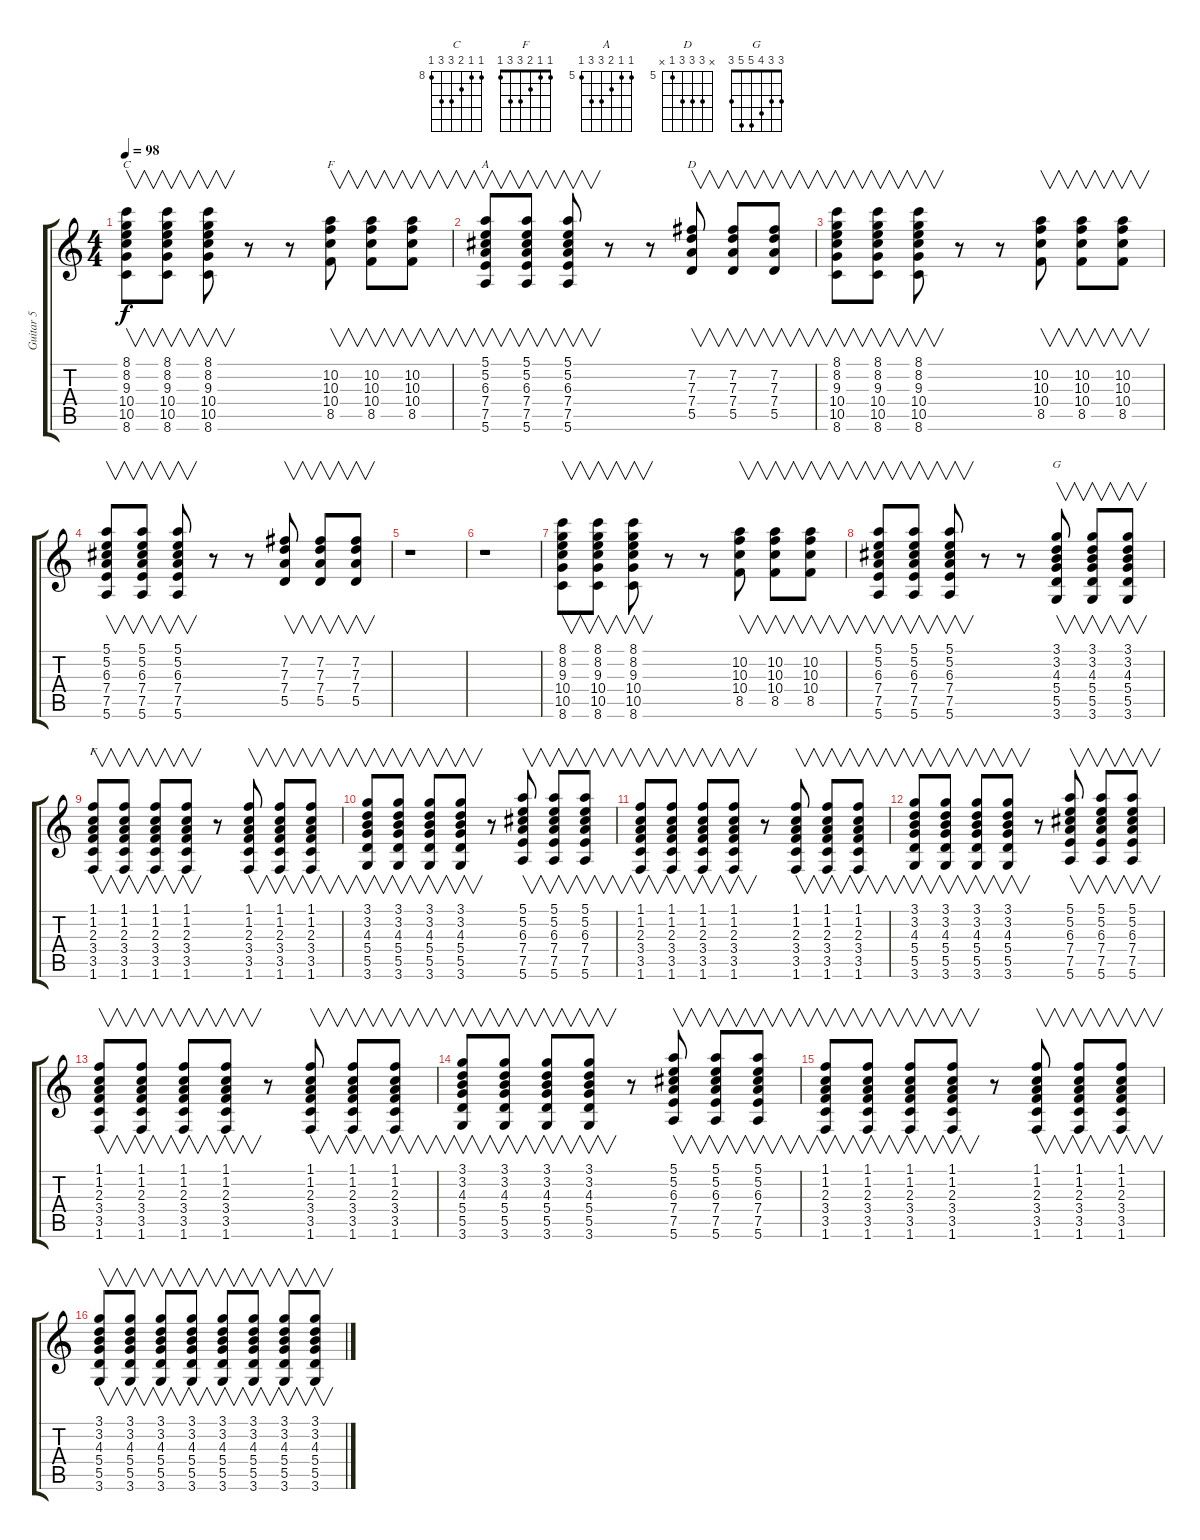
\track ("Guitar 5" "Guitar 5") {instrument distortionguitar}
\staff {score tabs}
\tuning (E4 B3 G3 D3 A2 E2) {hide}
\chord ("C" 8 8 9 10 10 8) {firstfret 8}
\chord ("F" x 10 10 10 8 x) {firstfret 8}
\chord ("A" 5 5 6 7 7 5) {firstfret 5}
\chord ("D" x 7 7 7 5 x) {firstfret 5}
\chord ("G" 3 3 4 5 5 3)
\chord ("F" 1 1 2 3 3 1)
\ts (4 4)
\tempo 98
\clef g2
\ks c
(8.1 8.2 9.3 10.4 10.5 8.6).8{v ch "C" dy f} (8.1 8.2 9.3 10.4 10.5 8.6).8{v} (8.1 8.2 9.3 10.4 10.5 8.6).8{v} r.8 r.8 (10.2 10.3 10.4 8.5).8{v ch "F"} (10.2 10.3 10.4 8.5).8{v} (10.2 10.3 10.4 8.5).8{v} |
(5.1 5.2 6.3 7.4 7.5 5.6).8{v ch "A"} (5.1 5.2 6.3 7.4 7.5 5.6).8{v} (5.1 5.2 6.3 7.4 7.5 5.6).8{v} r.8 r.8 (7.2 7.3 7.4 5.5).8{v ch "D"} (7.2 7.3 7.4 5.5).8{v} (7.2 7.3 7.4 5.5).8{v} |
(8.1 8.2 9.3 10.4 10.5 8.6).8{v} (8.1 8.2 9.3 10.4 10.5 8.6).8{v} (8.1 8.2 9.3 10.4 10.5 8.6).8{v} r.8 r.8 (10.2 10.3 10.4 8.5).8{v} (10.2 10.3 10.4 8.5).8{v} (10.2 10.3 10.4 8.5).8{v} |
(5.1 5.2 6.3 7.4 7.5 5.6).8{v} (5.1 5.2 6.3 7.4 7.5 5.6).8{v} (5.1 5.2 6.3 7.4 7.5 5.6).8{v} r.8 r.8 (7.2 7.3 7.4 5.5).8{v} (7.2 7.3 7.4 5.5).8{v} (7.2 7.3 7.4 5.5).8{v} |
r.1 |
r.1 |
(8.1 8.2 9.3 10.4 10.5 8.6).8{v} (8.1 8.2 9.3 10.4 10.5 8.6).8{v} (8.1 8.2 9.3 10.4 10.5 8.6).8{v} r.8 r.8 (10.2 10.3 10.4 8.5).8{v} (10.2 10.3 10.4 8.5).8{v} (10.2 10.3 10.4 8.5).8{v} |
(5.1 5.2 6.3 7.4 7.5 5.6).8{v} (5.1 5.2 6.3 7.4 7.5 5.6).8{v} (5.1 5.2 6.3 7.4 7.5 5.6).8{v} r.8 r.8 (3.1 3.2 4.3 5.4 5.5 3.6).8{v ch "G"} (3.1 3.2 4.3 5.4 5.5 3.6).8{v} (3.1 3.2 4.3 5.4 5.5 3.6).8{v} |
(1.1 1.2 2.3 3.4 3.5 1.6).8{v ch "F"} (1.1 1.2 2.3 3.4 3.5 1.6).8{v} (1.1 1.2 2.3 3.4 3.5 1.6).8{v} (1.1 1.2 2.3 3.4 3.5 1.6).8{v} r.8 (1.1 1.2 2.3 3.4 3.5 1.6).8{v} (1.1 1.2 2.3 3.4 3.5 1.6).8{v} (1.1 1.2 2.3 3.4 3.5 1.6).8{v} |
(3.1 3.2 4.3 5.4 5.5 3.6).8{v} (3.1 3.2 4.3 5.4 5.5 3.6).8{v} (3.1 3.2 4.3 5.4 5.5 3.6).8{v} (3.1 3.2 4.3 5.4 5.5 3.6).8{v} r.8 (5.1 5.2 6.3 7.4 7.5 5.6).8{v} (5.1 5.2 6.3 7.4 7.5 5.6).8{v} (5.1 5.2 6.3 7.4 7.5 5.6).8{v} |
(1.1 1.2 2.3 3.4 3.5 1.6).8{v} (1.1 1.2 2.3 3.4 3.5 1.6).8{v} (1.1 1.2 2.3 3.4 3.5 1.6).8{v} (1.1 1.2 2.3 3.4 3.5 1.6).8{v} r.8 (1.1 1.2 2.3 3.4 3.5 1.6).8{v} (1.1 1.2 2.3 3.4 3.5 1.6).8{v} (1.1 1.2 2.3 3.4 3.5 1.6).8{v} |
(3.1 3.2 4.3 5.4 5.5 3.6).8{v} (3.1 3.2 4.3 5.4 5.5 3.6).8{v} (3.1 3.2 4.3 5.4 5.5 3.6).8{v} (3.1 3.2 4.3 5.4 5.5 3.6).8{v} r.8 (5.1 5.2 6.3 7.4 7.5 5.6).8{v} (5.1 5.2 6.3 7.4 7.5 5.6).8{v} (5.1 5.2 6.3 7.4 7.5 5.6).8{v} |
(1.1 1.2 2.3 3.4 3.5 1.6).8{v} (1.1 1.2 2.3 3.4 3.5 1.6).8{v} (1.1 1.2 2.3 3.4 3.5 1.6).8{v} (1.1 1.2 2.3 3.4 3.5 1.6).8{v} r.8 (1.1 1.2 2.3 3.4 3.5 1.6).8{v} (1.1 1.2 2.3 3.4 3.5 1.6).8{v} (1.1 1.2 2.3 3.4 3.5 1.6).8{v} |
(3.1 3.2 4.3 5.4 5.5 3.6).8{v} (3.1 3.2 4.3 5.4 5.5 3.6).8{v} (3.1 3.2 4.3 5.4 5.5 3.6).8{v} (3.1 3.2 4.3 5.4 5.5 3.6).8{v} r.8 (5.1 5.2 6.3 7.4 7.5 5.6).8{v} (5.1 5.2 6.3 7.4 7.5 5.6).8{v} (5.1 5.2 6.3 7.4 7.5 5.6).8{v} |
(1.1 1.2 2.3 3.4 3.5 1.6).8{v} (1.1 1.2 2.3 3.4 3.5 1.6).8{v} (1.1 1.2 2.3 3.4 3.5 1.6).8{v} (1.1 1.2 2.3 3.4 3.5 1.6).8{v} r.8 (1.1 1.2 2.3 3.4 3.5 1.6).8{v} (1.1 1.2 2.3 3.4 3.5 1.6).8{v} (1.1 1.2 2.3 3.4 3.5 1.6).8{v} |
(3.1 3.2 4.3 5.4 5.5 3.6).8{v} (3.1 3.2 4.3 5.4 5.5 3.6).8{v} (3.1 3.2 4.3 5.4 5.5 3.6).8{v} (3.1 3.2 4.3 5.4 5.5 3.6).8{v} (3.1 3.2 4.3 5.4 5.5 3.6).8{v} (3.1 3.2 4.3 5.4 5.5 3.6).8{v} (3.1 3.2 4.3 5.4 5.5 3.6).8{v} (3.1 3.2 4.3 5.4 5.5 3.6).8{v}
